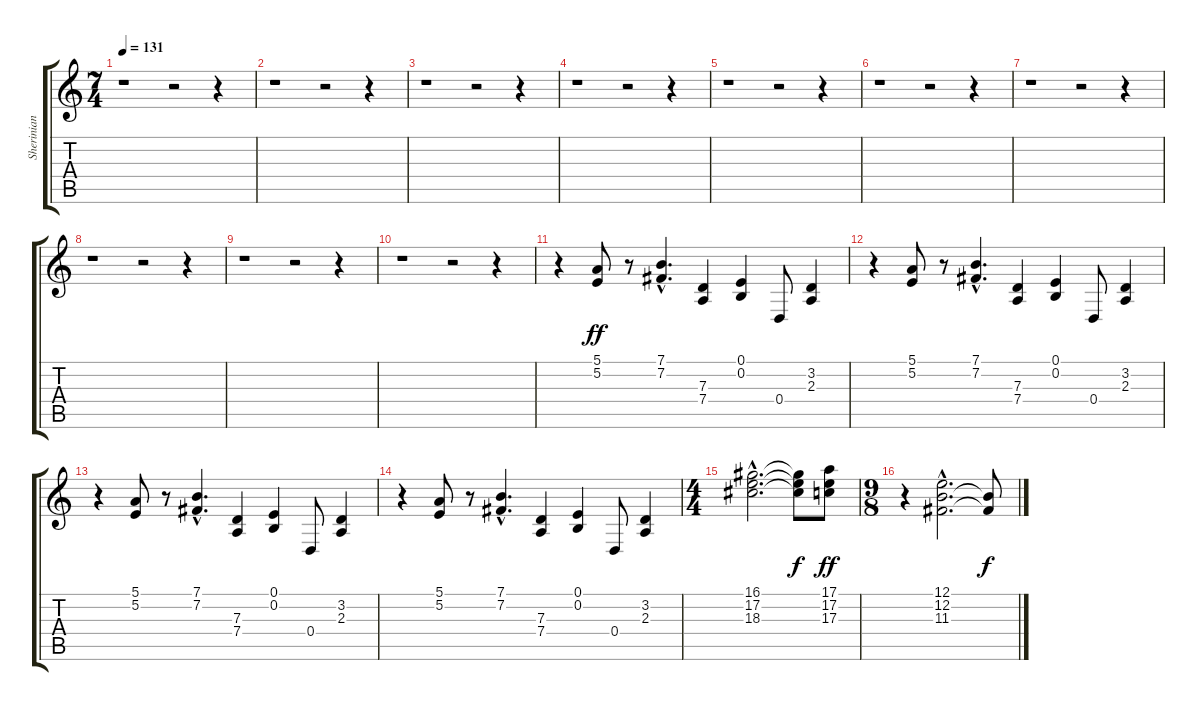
\track ("Sherinian Piano" "Sherinian ") {instrument brightacousticpiano}
\staff {score tabs}
\tuning (E4 B3 G3 D3 A2 E2) {hide}
\ts (7 4)
\tempo 131
\clef g2
\ks c
r.1{dy f} r.2 r.4 |
r.1 r.2 r.4 |
r.1 r.2 r.4 |
r.1 r.2 r.4 |
r.1 r.2 r.4 |
r.1 r.2 r.4 |
r.1 r.2 r.4 |
r.1 r.2 r.4 |
r.1 r.2 r.4 |
r.1 r.2 r.4 |
r.4 (5.1 5.2).8{dy ff} r.8 (7.1{hac} 7.2{hac}).4{d} (7.3 7.4).4 (0.1 0.2).4 0.4.8 (3.2 2.3).4 |
r.4 (5.1 5.2).8 r.8 (7.1{hac} 7.2{hac}).4{d} (7.3 7.4).4 (0.1 0.2).4 0.4.8 (3.2 2.3).4 |
r.4 (5.1 5.2).8 r.8 (7.1{hac} 7.2{hac}).4{d} (7.3 7.4).4 (0.1 0.2).4 0.4.8 (3.2 2.3).4 |
r.4 (5.1 5.2).8 r.8 (7.1{hac} 7.2{hac}).4{d} (7.3 7.4).4 (0.1 0.2).4 0.4.8 (3.2 2.3).4 |
\ts (4 4)
(16.1{hac} 17.2{hac} 18.3{hac}).2{d volume 12 instrument rockorgan} (16.1{t} 17.2{t} 18.3{t}).8{dy f} (17.1 17.2 17.3).8{dy ff} |
\ts (9 8)
r.4 (12.1{hac} 12.2{hac} 11.3{hac}).2{d} (12.2{t} 11.3{t}).8{dy f}
